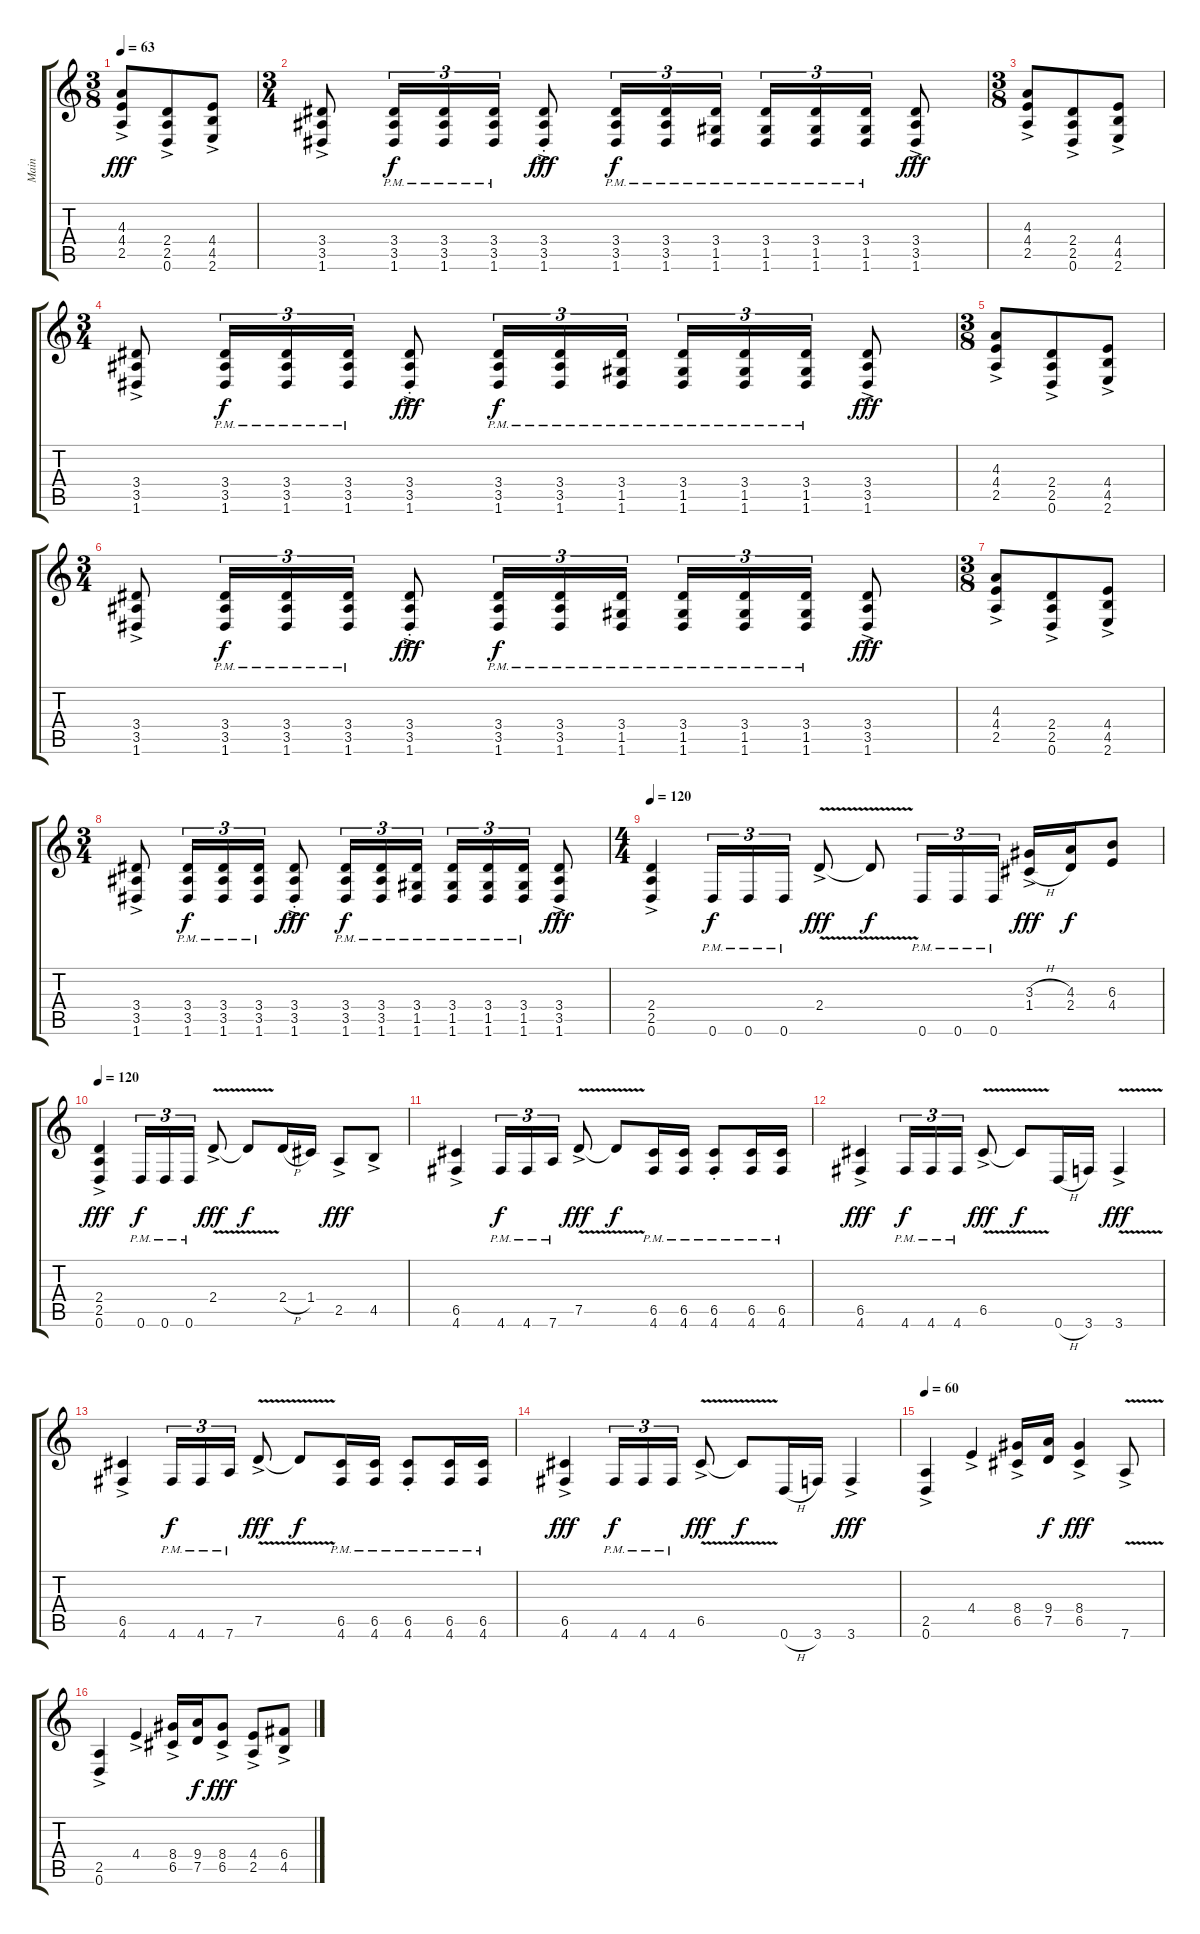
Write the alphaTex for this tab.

\track ("Main" "Main") {instrument distortionguitar}
\staff {score tabs}
\tuning (D4 A3 F3 C3 G2 D2) {hide}
\ts (3 8)
\tempo 63
\clef g2
\ks c
(4.3{ac} 4.4{ac} 2.5{ac}).8{dy fff} (2.4{ac} 2.5{ac} 0.6{ac}).8 (4.4{ac} 4.5{ac} 2.6{ac}).8 |
\ts (3 4)
(3.4{ac} 3.5{ac} 1.6{ac}).8 (3.4{pm} 3.5{pm} 1.6{pm}).16{tu (3 2) dy f} (3.4{pm} 3.5 1.6).16{tu (3 2)} (3.4{pm} 3.5 1.6).16{tu (3 2)} (3.4{ac st} 3.5{ac st} 1.6{ac st}).8{dy fff} (3.4{pm} 3.5 1.6).16{tu (3 2) dy f} (3.4{pm} 3.5 1.6).16{tu (3 2)} (3.4{pm} 1.5 1.6).16{tu (3 2)} (3.4{pm} 1.5 1.6).16{tu (3 2)} (3.4{pm} 1.5 1.6).16{tu (3 2)} (3.4{pm} 1.5 1.6).16{tu (3 2)} (3.4{ac} 3.5{ac} 1.6{ac}).8{dy fff} |
\ts (3 8)
(4.3{ac} 4.4{ac} 2.5{ac}).8 (2.4{ac} 2.5{ac} 0.6{ac}).8 (4.4{ac} 4.5{ac} 2.6{ac}).8 |
\ts (3 4)
(3.4{ac} 3.5{ac} 1.6{ac}).8 (3.4{pm} 3.5{pm} 1.6{pm}).16{tu (3 2) dy f} (3.4{pm} 3.5 1.6).16{tu (3 2)} (3.4{pm} 3.5 1.6).16{tu (3 2)} (3.4{ac st} 3.5{ac st} 1.6{ac st}).8{dy fff} (3.4{pm} 3.5 1.6).16{tu (3 2) dy f} (3.4{pm} 3.5 1.6).16{tu (3 2)} (3.4{pm} 1.5 1.6).16{tu (3 2)} (3.4{pm} 1.5 1.6).16{tu (3 2)} (3.4{pm} 1.5 1.6).16{tu (3 2)} (3.4{pm} 1.5 1.6).16{tu (3 2)} (3.4{ac} 3.5{ac} 1.6{ac}).8{dy fff} |
\ts (3 8)
(4.3{ac} 4.4{ac} 2.5{ac}).8 (2.4{ac} 2.5{ac} 0.6{ac}).8 (4.4{ac} 4.5{ac} 2.6{ac}).8 |
\ts (3 4)
(3.4{ac} 3.5{ac} 1.6{ac}).8 (3.4{pm} 3.5{pm} 1.6{pm}).16{tu (3 2) dy f} (3.4{pm} 3.5 1.6).16{tu (3 2)} (3.4{pm} 3.5 1.6).16{tu (3 2)} (3.4{ac st} 3.5{ac st} 1.6{ac st}).8{dy fff} (3.4{pm} 3.5 1.6).16{tu (3 2) dy f} (3.4{pm} 3.5 1.6).16{tu (3 2)} (3.4{pm} 1.5 1.6).16{tu (3 2)} (3.4{pm} 1.5 1.6).16{tu (3 2)} (3.4{pm} 1.5 1.6).16{tu (3 2)} (3.4{pm} 1.5 1.6).16{tu (3 2)} (3.4{ac} 3.5{ac} 1.6{ac}).8{dy fff} |
\ts (3 8)
(4.3{ac} 4.4{ac} 2.5{ac}).8 (2.4{ac} 2.5{ac} 0.6{ac}).8 (4.4{ac} 4.5{ac} 2.6{ac}).8 |
\ts (3 4)
(3.4{ac} 3.5{ac} 1.6{ac}).8 (3.4{pm} 3.5{pm} 1.6{pm}).16{tu (3 2) dy f} (3.4{pm} 3.5 1.6).16{tu (3 2)} (3.4{pm} 3.5 1.6).16{tu (3 2)} (3.4{ac st} 3.5{ac st} 1.6{ac st}).8{dy fff} (3.4{pm} 3.5 1.6).16{tu (3 2) dy f} (3.4{pm} 3.5 1.6).16{tu (3 2)} (3.4{pm} 1.5 1.6).16{tu (3 2)} (3.4{pm} 1.5 1.6).16{tu (3 2)} (3.4{pm} 1.5 1.6).16{tu (3 2)} (3.4{pm} 1.5 1.6).16{tu (3 2)} (3.4{ac} 3.5{ac} 1.6{ac}).8{dy fff} |
\ts (4 4)
\tempo 120
(2.4{ac} 2.5{ac} 0.6{ac}).4 0.6{pm}.16{tu (3 2) dy f} 0.6{pm}.16{tu (3 2)} 0.6{pm}.16{tu (3 2)} 2.4{v ac}.8{dy fff} 2.4{t}.8{dy f} 0.6{pm}.16{tu (3 2)} 0.6{pm}.16{tu (3 2)} 0.6{pm}.16{tu (3 2)} (3.3{h ac} 1.4{h ac}).16{dy fff} (4.3 2.4).16{dy f} (6.3 4.4).8 |
\tempo 120
(2.4{ac} 2.5{ac} 0.6{ac}).4{dy fff} 0.6{pm}.16{tu (3 2) dy f} 0.6{pm}.16{tu (3 2)} 0.6{pm}.16{tu (3 2)} 2.4{v ac}.8{dy fff} 2.4{t}.8{dy f} 2.4{h}.16 1.4.16 2.5{ac}.8{dy fff} 4.5{ac}.8 |
(6.5{ac} 4.6{ac}).4 4.6{pm}.16{tu (3 2) dy f} 4.6{pm}.16{tu (3 2)} 7.6{pm}.16{tu (3 2)} 7.5{v ac}.8{dy fff} 7.5{t}.8{dy f} (6.5 4.6{pm}).16 (6.5 4.6{pm}).16 (6.5{st} 4.6{pm}).8 (6.5 4.6{pm}).16 (6.5 4.6{pm}).16 |
(6.5{ac} 4.6{ac}).4{dy fff} 4.6{pm}.16{tu (3 2) dy f} 4.6{pm}.16{tu (3 2)} 4.6{pm}.16{tu (3 2)} 6.5{v ac}.8{dy fff} 6.5{t}.8{dy f} 0.6{h}.16 3.6.16 3.6{v ac}.4{dy fff} |
(6.5{ac} 4.6{ac}).4 4.6{pm}.16{tu (3 2) dy f} 4.6{pm}.16{tu (3 2)} 7.6{pm}.16{tu (3 2)} 7.5{v ac}.8{dy fff} 7.5{t}.8{dy f} (6.5 4.6{pm}).16 (6.5 4.6{pm}).16 (6.5{st} 4.6{pm}).8 (6.5 4.6{pm}).16 (6.5 4.6{pm}).16 |
(6.5{ac} 4.6{ac}).4{dy fff} 4.6{pm}.16{tu (3 2) dy f} 4.6{pm}.16{tu (3 2)} 4.6{pm}.16{tu (3 2)} 6.5{v ac}.8{dy fff} 6.5{t}.8{dy f} 0.6{h}.16 3.6.16 3.6{ac}.4{dy fff} |
\tempo 60
(2.5{ac} 0.6{ac}).4 4.4{ac}.4 (8.4{ac} 6.5{ac}).16 (9.4 7.5).16{dy f} (8.4{ac} 6.5{ac}).4{dy fff} 7.6{v ac}.8 |
(2.5{ac} 0.6{ac}).4 4.4{ac}.4 (8.4{ac} 6.5{ac}).16 (9.4 7.5).16{dy f} (8.4{ac} 6.5{ac}).8{dy fff} (4.4{ac} 2.5{ac}).8 (6.4{ac} 4.5{ac}).8
